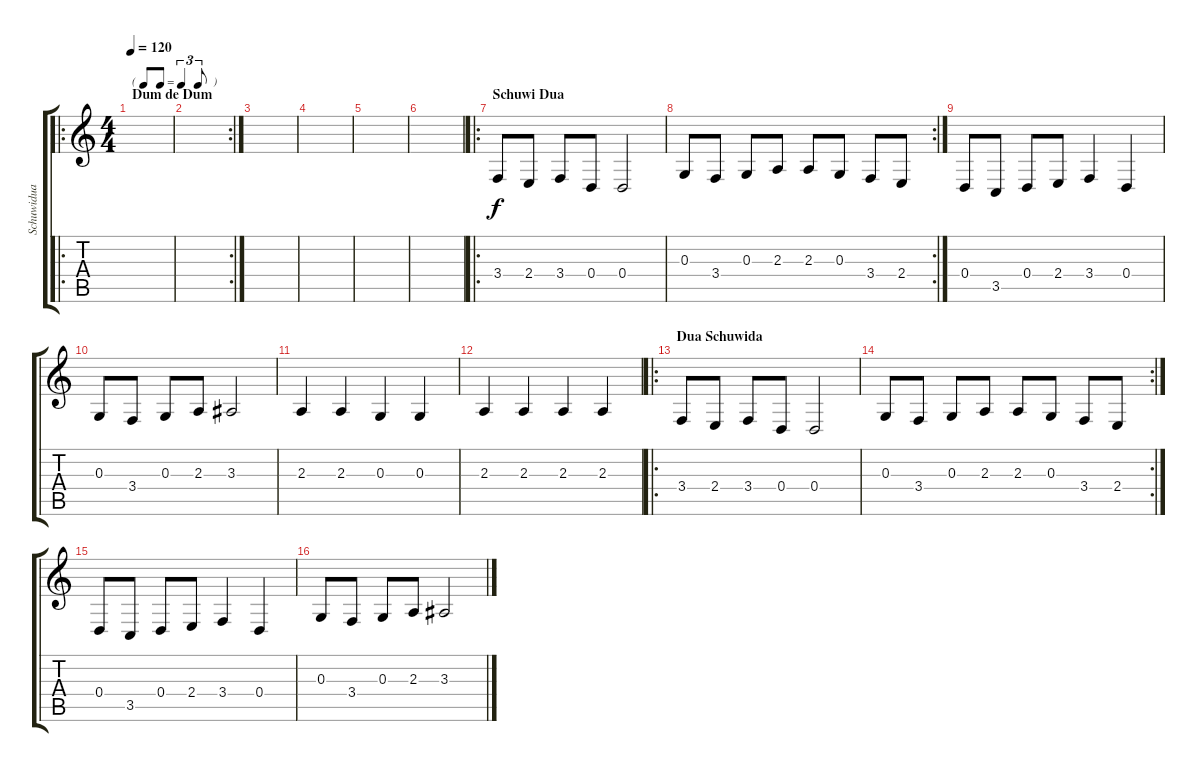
\track ("Schuwidua" "Schuwidua") {instrument acousticgrandpiano}
\staff {score tabs}
\tuning (E4 B3 G3 D3 A2 E2) {hide}
\ro
\ts (4 4)
\tf triplet8th
\section ("" "Dum de Dum")
\tempo 120
\clef g2
\ks c
|
\rc 2
|
|
|
|
|
\ro
\section ("" "Schuwi Dua")
3.4.8 2.4.8 3.4.8 0.4.8 0.4.2 |
\rc 2
0.3.8 3.4.8 0.3.8 2.3.8 2.3.8 0.3.8 3.4.8 2.4.8 |
0.4.8 3.5.8 0.4.8 2.4.8 3.4.4 0.4.4 |
0.3.8 3.4.8 0.3.8 2.3.8 3.3.2 |
2.3.4 2.3.4 0.3.4 0.3.4 |
2.3.4 2.3.4 2.3.4 2.3.4 |
\ro
\section ("" "Dua Schuwida")
3.4.8 2.4.8 3.4.8 0.4.8 0.4.2 |
\rc 2
0.3.8 3.4.8 0.3.8 2.3.8 2.3.8 0.3.8 3.4.8 2.4.8 |
0.4.8 3.5.8 0.4.8 2.4.8 3.4.4 0.4.4 |
0.3.8 3.4.8 0.3.8 2.3.8 3.3.2
